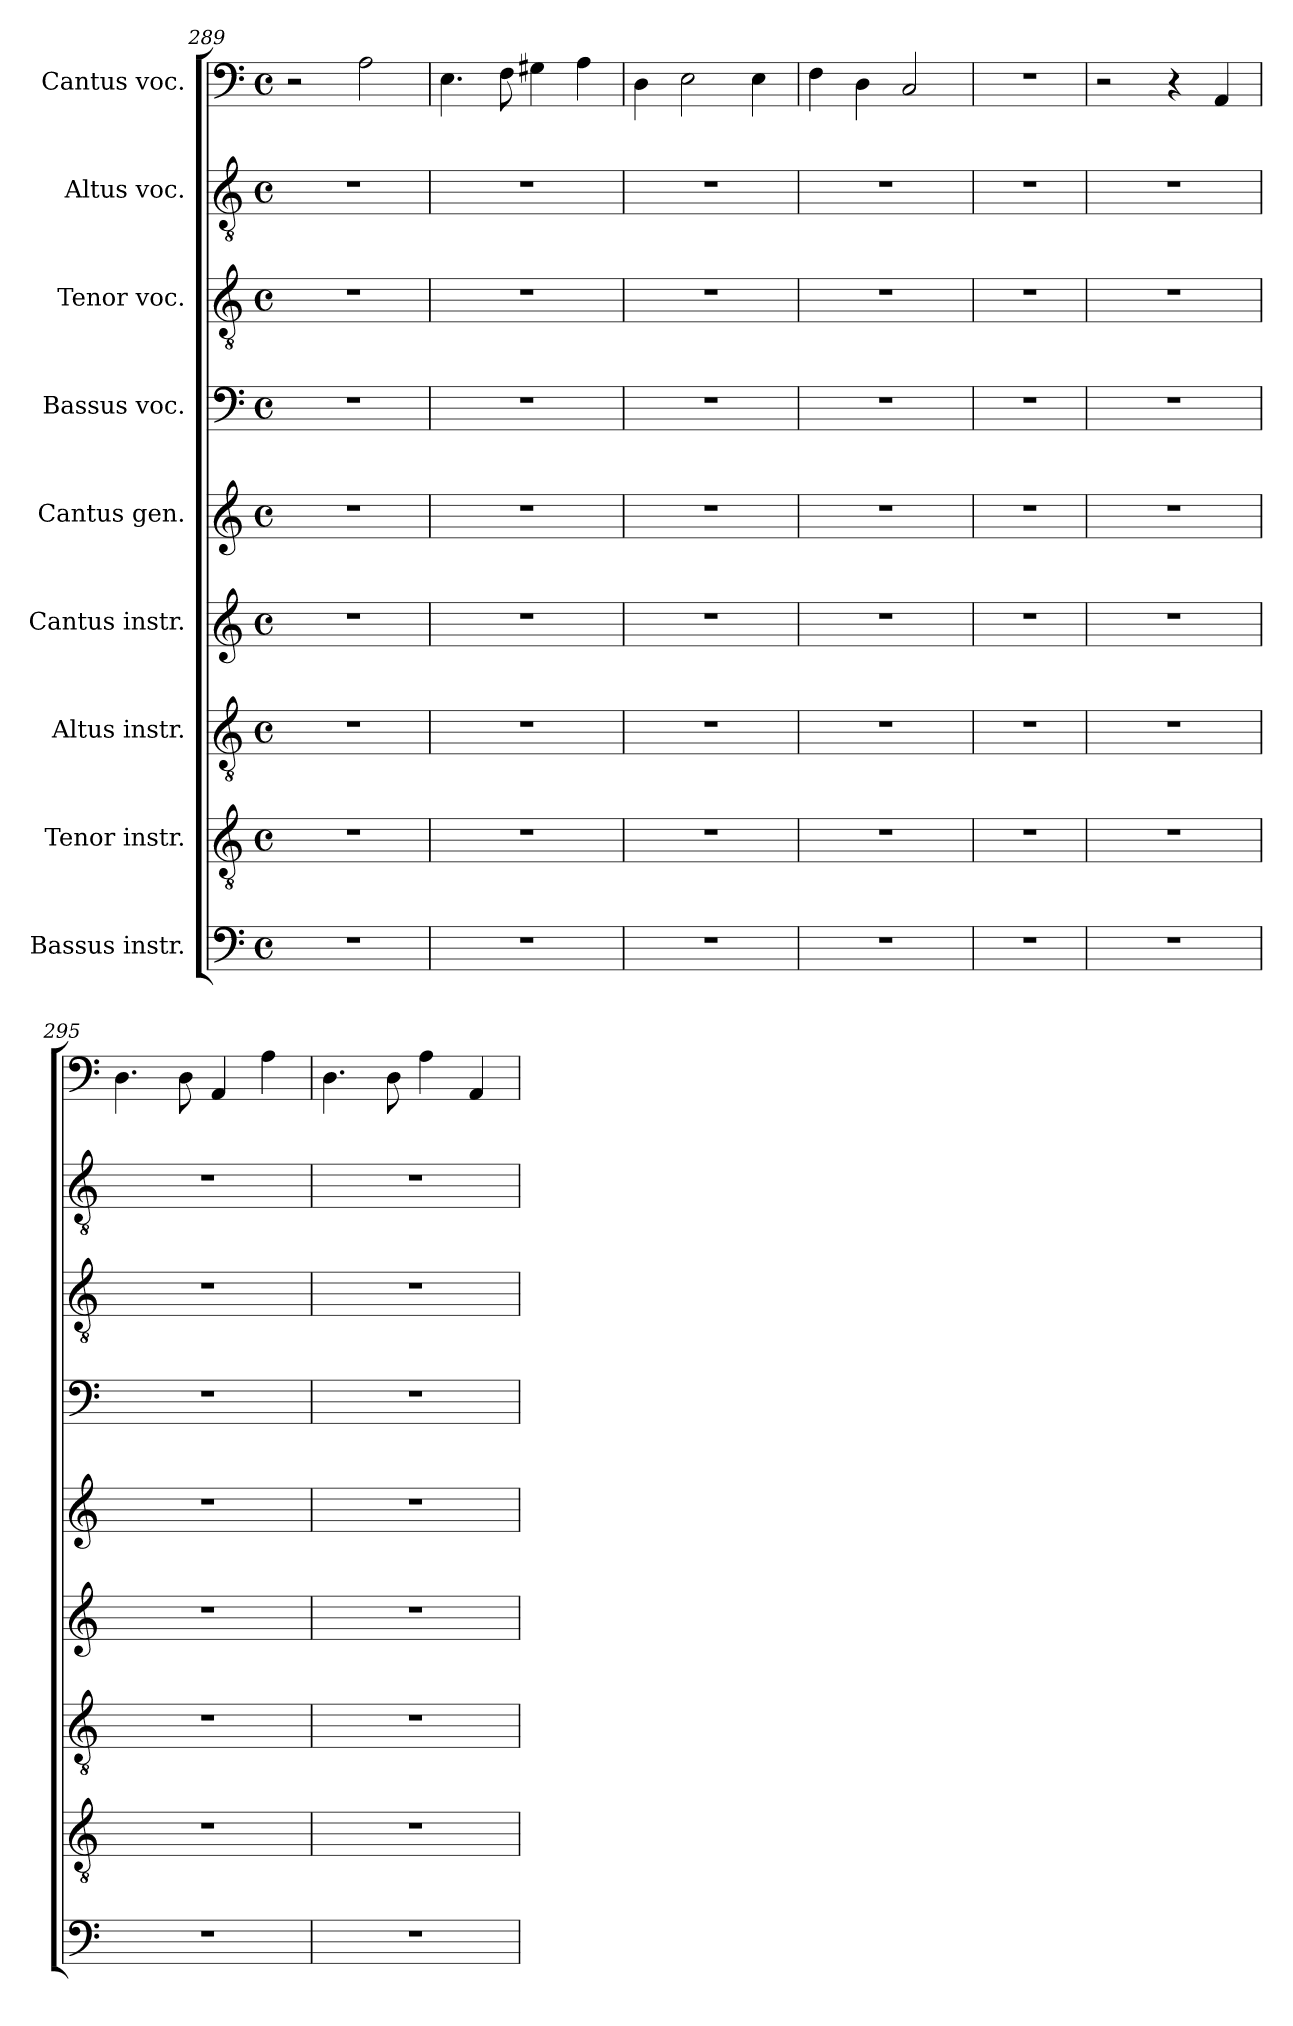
**kern	**kern	**kern	**kern	**kern	**kern	**kern	**kern	**kern
*part9	*part8	*part7	*part6	*part5	*part4	*part3	*part2	*part1
*staff9	*staff8	*staff7	*staff6	*staff5	*staff4	*staff3	*staff2	*staff1
*I"Bassus instr.	*I"Tenor instr.	*I"Altus instr.	*I"Cantus instr.	*I"Cantus gen.	*I"Bassus voc.	*I"Tenor voc.	*I"Altus voc.	*I"Cantus voc.
*clefF4	*clefGv2	*clefGv2	*clefG2	*clefG2	*clefF4	*clefGv2	*clefGv2	*clefF4
*k[]	*k[]	*k[]	*k[]	*k[]	*k[]	*k[]	*k[]	*k[]
*C:	*C:	*C:	*C:	*C:	*C:	*C:	*C:	*C:
*M4/4	*M4/4	*M4/4	*M4/4	*M4/4	*M4/4	*M4/4	*M4/4	*M4/4
*met(c)	*met(c)	*met(c)	*met(c)	*met(c)	*met(c)	*met(c)	*met(c)	*met(c)
=289	=289	=289	=289	=289	=289	=289	=289	=289
1r	1r	1r	1r	1r	1r	1r	1r	2r
.	.	.	.	.	.	.	.	2A\
!!LO:LB:g=z
=290	=290	=290	=290	=290	=290	=290	=290	=290
1r	1r	1r	1r	1r	1r	1r	1r	4.E\
.	.	.	.	.	.	.	.	8F\
.	.	.	.	.	.	.	.	4G#X\
.	.	.	.	.	.	.	.	4A\
=291	=291	=291	=291	=291	=291	=291	=291	=291
1r	1r	1r	1r	1r	1r	1r	1r	4D\
.	.	.	.	.	.	.	.	2E\
.	.	.	.	.	.	.	.	4E\
=292	=292	=292	=292	=292	=292	=292	=292	=292
1r	1r	1r	1r	1r	1r	1r	1r	4F\
.	.	.	.	.	.	.	.	4D\
.	.	.	.	.	.	.	.	2C/
=293	=293	=293	=293	=293	=293	=293	=293	=293
1r	1r	1r	1r	1r	1r	1r	1r	1r
=294	=294	=294	=294	=294	=294	=294	=294	=294
1r	1r	1r	1r	1r	1r	1r	1r	2r
.	.	.	.	.	.	.	.	4r
.	.	.	.	.	.	.	.	4AA/
=295	=295	=295	=295	=295	=295	=295	=295	=295
1r	1r	1r	1r	1r	1r	1r	1r	4.D\
.	.	.	.	.	.	.	.	8D\
.	.	.	.	.	.	.	.	4AA/
.	.	.	.	.	.	.	.	4A\
!!LO:LB:g=z
=296	=296	=296	=296	=296	=296	=296	=296	=296
1r	1r	1r	1r	1r	1r	1r	1r	4.D\
.	.	.	.	.	.	.	.	8D\
.	.	.	.	.	.	.	.	4A\
.	.	.	.	.	.	.	.	4AA/
=	=	=	=	=	=	=	=	=
*-	*-	*-	*-	*-	*-	*-	*-	*-
